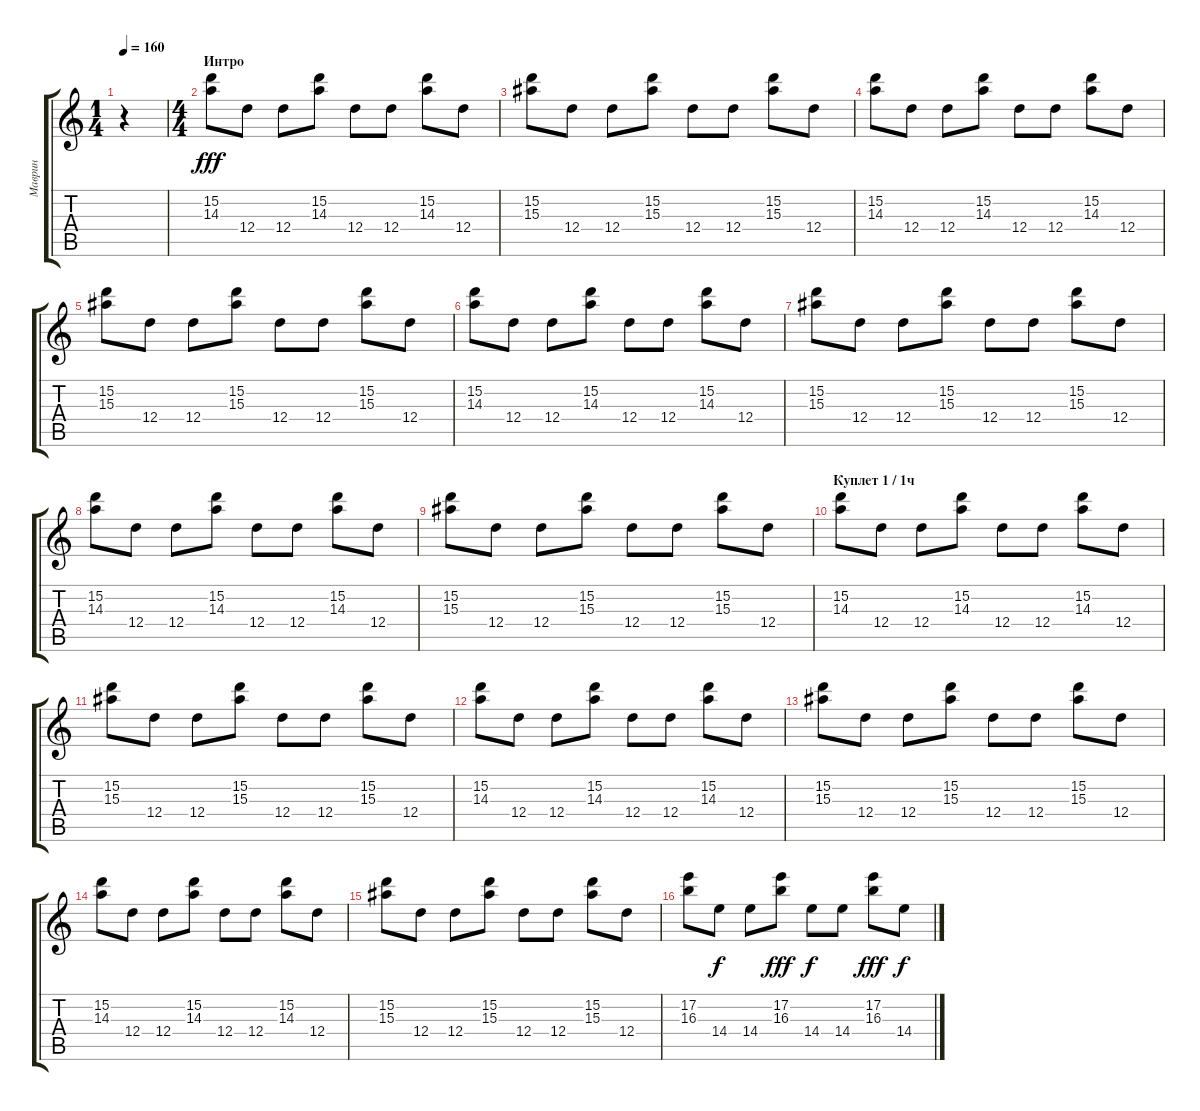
\track ("Маврин" "Маврин") {instrument overdrivenguitar}
\staff {score tabs}
\tuning (E4 B3 G3 D3 A2 E2) {hide}
\ts (1 4)
\tempo 160
\clef g2
\ks c
r.4{dy fff volume 8 instrument overdrivenguitar} |
\ts (4 4)
\section ("" "Интро")
(15.2 14.3).8 12.4.8 12.4.8 (15.2 14.3).8 12.4.8 12.4.8 (15.2 14.3).8 12.4.8 |
(15.2 15.3).8 12.4.8 12.4.8 (15.2 15.3).8 12.4.8 12.4.8 (15.2 15.3).8 12.4.8 |
(15.2 14.3).8 12.4.8 12.4.8 (15.2 14.3).8 12.4.8 12.4.8 (15.2 14.3).8 12.4.8 |
(15.2 15.3).8 12.4.8 12.4.8 (15.2 15.3).8 12.4.8 12.4.8 (15.2 15.3).8 12.4.8 |
(15.2 14.3).8 12.4.8 12.4.8 (15.2 14.3).8 12.4.8 12.4.8 (15.2 14.3).8 12.4.8 |
(15.2 15.3).8 12.4.8 12.4.8 (15.2 15.3).8 12.4.8 12.4.8 (15.2 15.3).8 12.4.8 |
(15.2 14.3).8 12.4.8 12.4.8 (15.2 14.3).8 12.4.8 12.4.8 (15.2 14.3).8 12.4.8 |
(15.2 15.3).8 12.4.8 12.4.8 (15.2 15.3).8 12.4.8 12.4.8 (15.2 15.3).8 12.4.8 |
\section ("" "Куплет 1 / 1ч")
(15.2 14.3).8 12.4.8 12.4.8 (15.2 14.3).8 12.4.8 12.4.8 (15.2 14.3).8 12.4.8 |
(15.2 15.3).8 12.4.8 12.4.8 (15.2 15.3).8 12.4.8 12.4.8 (15.2 15.3).8 12.4.8 |
(15.2 14.3).8 12.4.8 12.4.8 (15.2 14.3).8 12.4.8 12.4.8 (15.2 14.3).8 12.4.8 |
(15.2 15.3).8 12.4.8 12.4.8 (15.2 15.3).8 12.4.8 12.4.8 (15.2 15.3).8 12.4.8 |
(15.2 14.3).8 12.4.8 12.4.8 (15.2 14.3).8 12.4.8 12.4.8 (15.2 14.3).8 12.4.8 |
(15.2 15.3).8 12.4.8 12.4.8 (15.2 15.3).8 12.4.8 12.4.8 (15.2 15.3).8 12.4.8 |
(17.2 16.3).8 14.4.8{dy f} 14.4.8 (17.2 16.3).8{dy fff} 14.4.8{dy f} 14.4.8 (17.2 16.3).8{dy fff} 14.4.8{dy f}
